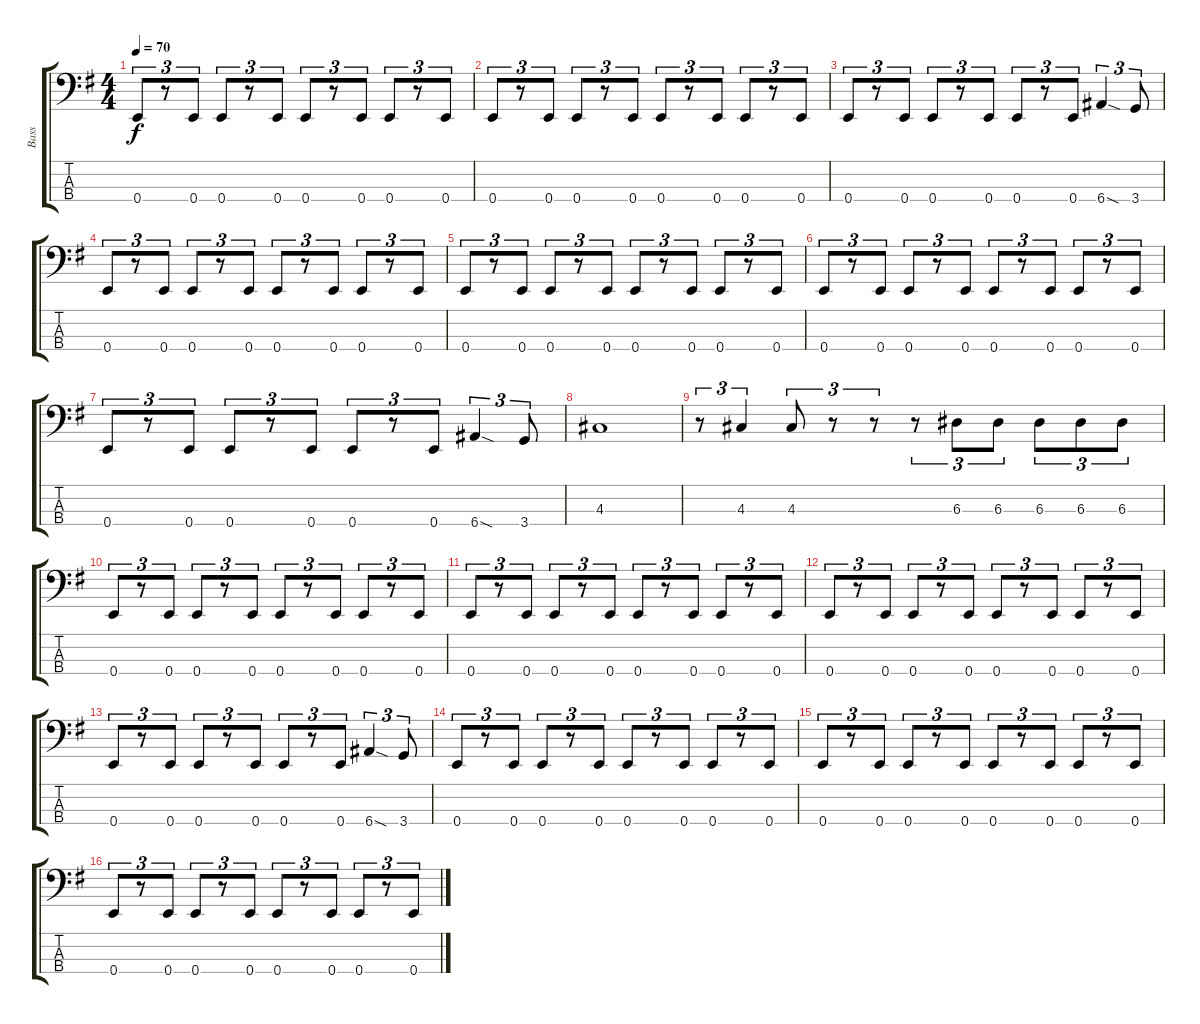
\track ("Bass" "Bass") {instrument electricbassfinger}
\staff {score tabs}
\tuning (G2 D2 A1 E1) {hide}
\ts (4 4)
\tempo 70
\clef f4
\ks g
0.4.8{tu (3 2) dy f} r.8{tu (3 2)} 0.4.8{tu (3 2)} 0.4.8{tu (3 2)} r.8{tu (3 2)} 0.4.8{tu (3 2)} 0.4.8{tu (3 2)} r.8{tu (3 2)} 0.4.8{tu (3 2)} 0.4.8{tu (3 2)} r.8{tu (3 2)} 0.4.8{tu (3 2)} |
0.4.8{tu (3 2)} r.8{tu (3 2)} 0.4.8{tu (3 2)} 0.4.8{tu (3 2)} r.8{tu (3 2)} 0.4.8{tu (3 2)} 0.4.8{tu (3 2)} r.8{tu (3 2)} 0.4.8{tu (3 2)} 0.4.8{tu (3 2)} r.8{tu (3 2)} 0.4.8{tu (3 2)} |
0.4.8{tu (3 2)} r.8{tu (3 2)} 0.4.8{tu (3 2)} 0.4.8{tu (3 2)} r.8{tu (3 2)} 0.4.8{tu (3 2)} 0.4.8{tu (3 2)} r.8{tu (3 2)} 0.4.8{tu (3 2)} 6.4{sod}.4{tu (3 2)} 3.4.8{tu (3 2)} |
0.4.8{tu (3 2)} r.8{tu (3 2)} 0.4.8{tu (3 2)} 0.4.8{tu (3 2)} r.8{tu (3 2)} 0.4.8{tu (3 2)} 0.4.8{tu (3 2)} r.8{tu (3 2)} 0.4.8{tu (3 2)} 0.4.8{tu (3 2)} r.8{tu (3 2)} 0.4.8{tu (3 2)} |
0.4.8{tu (3 2)} r.8{tu (3 2)} 0.4.8{tu (3 2)} 0.4.8{tu (3 2)} r.8{tu (3 2)} 0.4.8{tu (3 2)} 0.4.8{tu (3 2)} r.8{tu (3 2)} 0.4.8{tu (3 2)} 0.4.8{tu (3 2)} r.8{tu (3 2)} 0.4.8{tu (3 2)} |
0.4.8{tu (3 2)} r.8{tu (3 2)} 0.4.8{tu (3 2)} 0.4.8{tu (3 2)} r.8{tu (3 2)} 0.4.8{tu (3 2)} 0.4.8{tu (3 2)} r.8{tu (3 2)} 0.4.8{tu (3 2)} 0.4.8{tu (3 2)} r.8{tu (3 2)} 0.4.8{tu (3 2)} |
0.4.8{tu (3 2)} r.8{tu (3 2)} 0.4.8{tu (3 2)} 0.4.8{tu (3 2)} r.8{tu (3 2)} 0.4.8{tu (3 2)} 0.4.8{tu (3 2)} r.8{tu (3 2)} 0.4.8{tu (3 2)} 6.4{sod}.4{tu (3 2)} 3.4.8{tu (3 2)} |
4.3.1 |
r.8{tu (3 2)} 4.3.4{tu (3 2)} 4.3.8{tu (3 2)} r.8{tu (3 2)} r.8{tu (3 2)} r.8{tu (3 2)} 6.3.8{tu (3 2)} 6.3.8{tu (3 2)} 6.3.8{tu (3 2)} 6.3.8{tu (3 2)} 6.3.8{tu (3 2)} |
0.4.8{tu (3 2)} r.8{tu (3 2)} 0.4.8{tu (3 2)} 0.4.8{tu (3 2)} r.8{tu (3 2)} 0.4.8{tu (3 2)} 0.4.8{tu (3 2)} r.8{tu (3 2)} 0.4.8{tu (3 2)} 0.4.8{tu (3 2)} r.8{tu (3 2)} 0.4.8{tu (3 2)} |
0.4.8{tu (3 2)} r.8{tu (3 2)} 0.4.8{tu (3 2)} 0.4.8{tu (3 2)} r.8{tu (3 2)} 0.4.8{tu (3 2)} 0.4.8{tu (3 2)} r.8{tu (3 2)} 0.4.8{tu (3 2)} 0.4.8{tu (3 2)} r.8{tu (3 2)} 0.4.8{tu (3 2)} |
0.4.8{tu (3 2)} r.8{tu (3 2)} 0.4.8{tu (3 2)} 0.4.8{tu (3 2)} r.8{tu (3 2)} 0.4.8{tu (3 2)} 0.4.8{tu (3 2)} r.8{tu (3 2)} 0.4.8{tu (3 2)} 0.4.8{tu (3 2)} r.8{tu (3 2)} 0.4.8{tu (3 2)} |
0.4.8{tu (3 2)} r.8{tu (3 2)} 0.4.8{tu (3 2)} 0.4.8{tu (3 2)} r.8{tu (3 2)} 0.4.8{tu (3 2)} 0.4.8{tu (3 2)} r.8{tu (3 2)} 0.4.8{tu (3 2)} 6.4{sod}.4{tu (3 2)} 3.4.8{tu (3 2)} |
0.4.8{tu (3 2)} r.8{tu (3 2)} 0.4.8{tu (3 2)} 0.4.8{tu (3 2)} r.8{tu (3 2)} 0.4.8{tu (3 2)} 0.4.8{tu (3 2)} r.8{tu (3 2)} 0.4.8{tu (3 2)} 0.4.8{tu (3 2)} r.8{tu (3 2)} 0.4.8{tu (3 2)} |
0.4.8{tu (3 2)} r.8{tu (3 2)} 0.4.8{tu (3 2)} 0.4.8{tu (3 2)} r.8{tu (3 2)} 0.4.8{tu (3 2)} 0.4.8{tu (3 2)} r.8{tu (3 2)} 0.4.8{tu (3 2)} 0.4.8{tu (3 2)} r.8{tu (3 2)} 0.4.8{tu (3 2)} |
0.4.8{tu (3 2)} r.8{tu (3 2)} 0.4.8{tu (3 2)} 0.4.8{tu (3 2)} r.8{tu (3 2)} 0.4.8{tu (3 2)} 0.4.8{tu (3 2)} r.8{tu (3 2)} 0.4.8{tu (3 2)} 0.4.8{tu (3 2)} r.8{tu (3 2)} 0.4.8{tu (3 2)}
